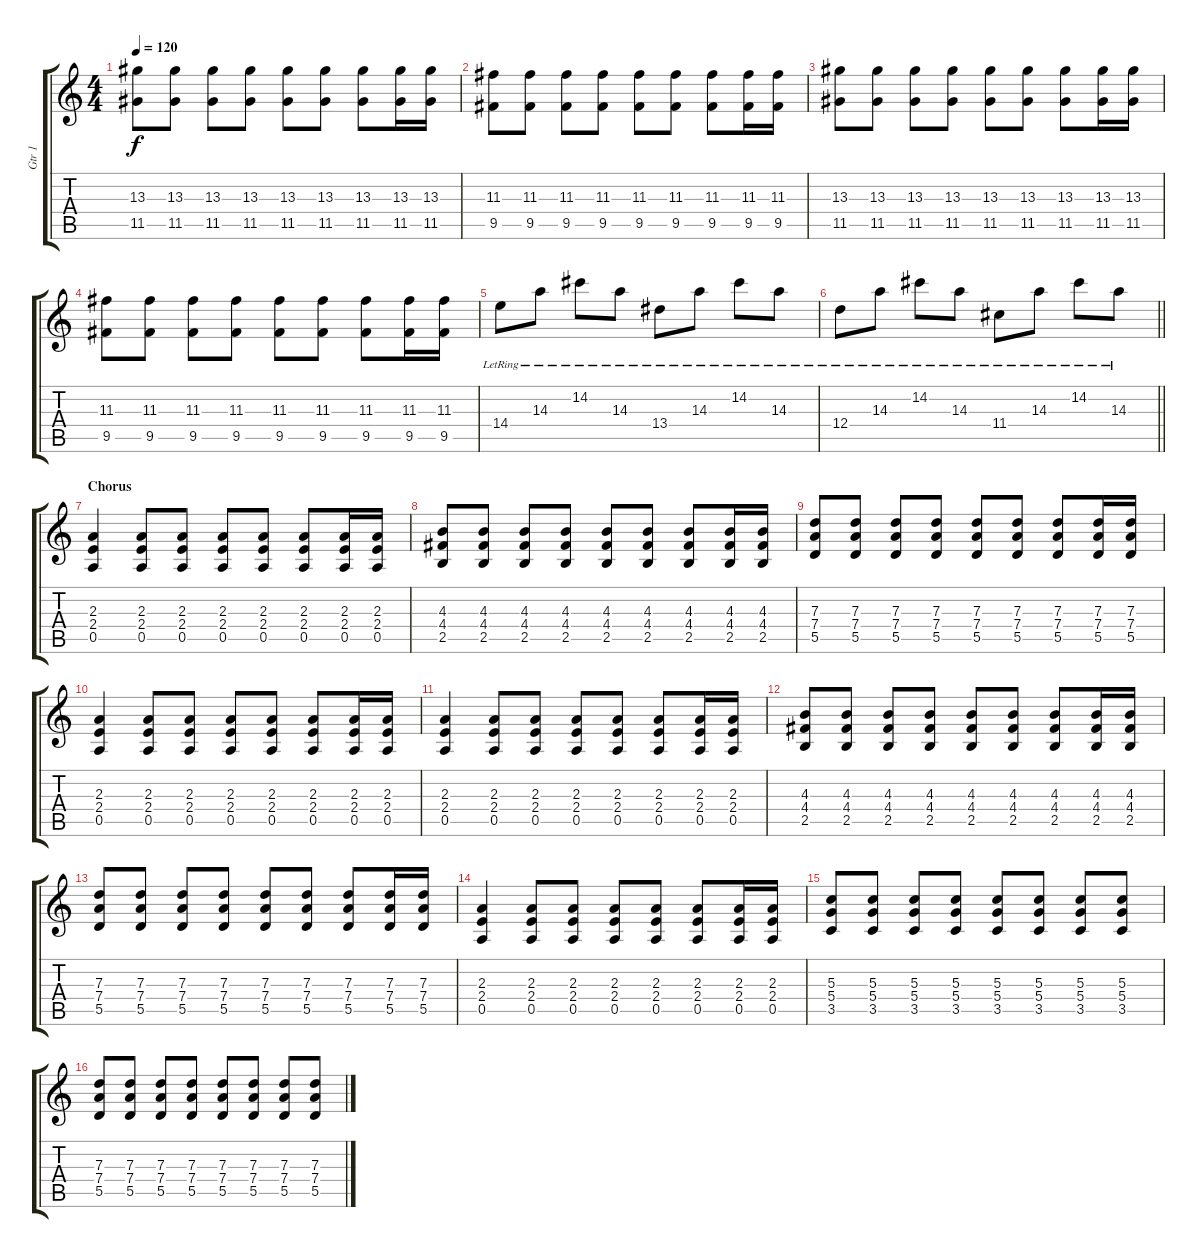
\track ("Gtr 1" "Gtr 1") {instrument overdrivenguitar}
\staff {score tabs}
\tuning (E4 B3 G3 D3 A2 E2) {hide}
\ts (4 4)
\tempo 120
\clef g2
\ks c
(13.3 11.5).8{dy f} (13.3 11.5).8 (13.3 11.5).8 (13.3 11.5).8 (13.3 11.5).8 (13.3 11.5).8 (13.3 11.5).8 (13.3 11.5).16 (13.3 11.5).16 |
(11.3 9.5).8 (11.3 9.5).8 (11.3 9.5).8 (11.3 9.5).8 (11.3 9.5).8 (11.3 9.5).8 (11.3 9.5).8 (11.3 9.5).16 (11.3 9.5).16 |
(13.3 11.5).8 (13.3 11.5).8 (13.3 11.5).8 (13.3 11.5).8 (13.3 11.5).8 (13.3 11.5).8 (13.3 11.5).8 (13.3 11.5).16 (13.3 11.5).16 |
(11.3 9.5).8 (11.3 9.5).8 (11.3 9.5).8 (11.3 9.5).8 (11.3 9.5).8 (11.3 9.5).8 (11.3 9.5).8 (11.3 9.5).16 (11.3 9.5).16 |
14.4{lr}.8 14.3{lr}.8 14.2{lr}.8 14.3{lr}.8 13.4{lr}.8 14.3{lr}.8 14.2{lr}.8 14.3{lr}.8 |
\barLineRight lightlight
12.4{lr}.8 14.3{lr}.8 14.2{lr}.8 14.3{lr}.8 11.4{lr}.8 14.3{lr}.8 14.2{lr}.8 14.3{lr}.8 |
\section ("" "Chorus")
(2.3 2.4 0.5).4 (2.3 2.4 0.5).8 (2.3 2.4 0.5).8 (2.3 2.4 0.5).8 (2.3 2.4 0.5).8 (2.3 2.4 0.5).8 (2.3 2.4 0.5).16 (2.3 2.4 0.5).16 |
(4.3 4.4 2.5).8 (4.3 4.4 2.5).8 (4.3 4.4 2.5).8 (4.3 4.4 2.5).8 (4.3 4.4 2.5).8 (4.3 4.4 2.5).8 (4.3 4.4 2.5).8 (4.3 4.4 2.5).16 (4.3 4.4 2.5).16 |
(7.3 7.4 5.5).8 (7.3 7.4 5.5).8 (7.3 7.4 5.5).8 (7.3 7.4 5.5).8 (7.3 7.4 5.5).8 (7.3 7.4 5.5).8 (7.3 7.4 5.5).8 (7.3 7.4 5.5).16 (7.3 7.4 5.5).16 |
(2.3 2.4 0.5).4 (2.3 2.4 0.5).8 (2.3 2.4 0.5).8 (2.3 2.4 0.5).8 (2.3 2.4 0.5).8 (2.3 2.4 0.5).8 (2.3 2.4 0.5).16 (2.3 2.4 0.5).16 |
(2.3 2.4 0.5).4 (2.3 2.4 0.5).8 (2.3 2.4 0.5).8 (2.3 2.4 0.5).8 (2.3 2.4 0.5).8 (2.3 2.4 0.5).8 (2.3 2.4 0.5).16 (2.3 2.4 0.5).16 |
(4.3 4.4 2.5).8 (4.3 4.4 2.5).8 (4.3 4.4 2.5).8 (4.3 4.4 2.5).8 (4.3 4.4 2.5).8 (4.3 4.4 2.5).8 (4.3 4.4 2.5).8 (4.3 4.4 2.5).16 (4.3 4.4 2.5).16 |
(7.3 7.4 5.5).8 (7.3 7.4 5.5).8 (7.3 7.4 5.5).8 (7.3 7.4 5.5).8 (7.3 7.4 5.5).8 (7.3 7.4 5.5).8 (7.3 7.4 5.5).8 (7.3 7.4 5.5).16 (7.3 7.4 5.5).16 |
(2.3 2.4 0.5).4 (2.3 2.4 0.5).8 (2.3 2.4 0.5).8 (2.3 2.4 0.5).8 (2.3 2.4 0.5).8 (2.3 2.4 0.5).8 (2.3 2.4 0.5).16 (2.3 2.4 0.5).16 |
(5.3 5.4 3.5).8 (5.3 5.4 3.5).8 (5.3 5.4 3.5).8 (5.3 5.4 3.5).8 (5.3 5.4 3.5).8 (5.3 5.4 3.5).8 (5.3 5.4 3.5).8 (5.3 5.4 3.5).8 |
(7.3 7.4 5.5).8 (7.3 7.4 5.5).8 (7.3 7.4 5.5).8 (7.3 7.4 5.5).8 (7.3 7.4 5.5).8 (7.3 7.4 5.5).8 (7.3 7.4 5.5).8 (7.3 7.4 5.5).8
